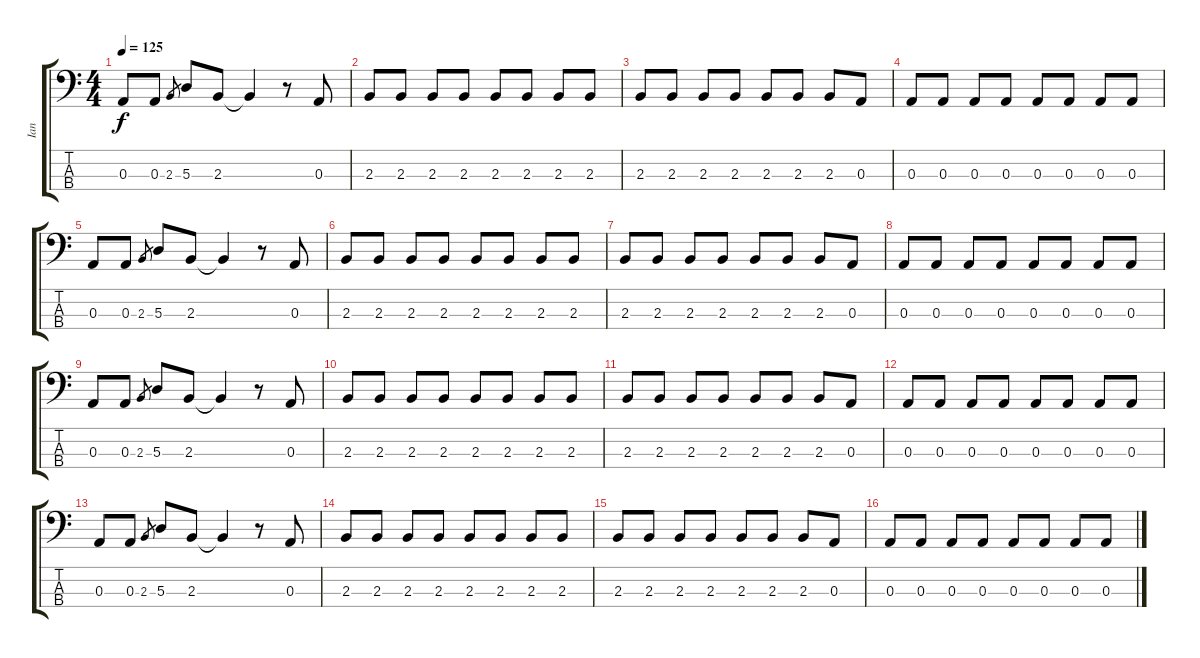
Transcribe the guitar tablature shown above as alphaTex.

\track ("Ian" "Ian") {instrument electricbassfinger}
\staff {score tabs}
\tuning (G2 D2 A1 E1) {hide}
\ts (4 4)
\tempo 125
\clef f4
\ks c
0.3.8{dy f} 0.3.8 2.3.8{gr} 5.3.8 2.3.8 2.3{t}.4 r.8 0.3.8 |
2.3.8 2.3.8 2.3.8 2.3.8 2.3.8 2.3.8 2.3.8 2.3.8 |
2.3.8 2.3.8 2.3.8 2.3.8 2.3.8 2.3.8 2.3.8 0.3.8 |
0.3.8 0.3.8 0.3.8 0.3.8 0.3.8 0.3.8 0.3.8 0.3.8 |
0.3.8 0.3.8 2.3.8{gr} 5.3.8 2.3.8 2.3{t}.4 r.8 0.3.8 |
2.3.8 2.3.8 2.3.8 2.3.8 2.3.8 2.3.8 2.3.8 2.3.8 |
2.3.8 2.3.8 2.3.8 2.3.8 2.3.8 2.3.8 2.3.8 0.3.8 |
0.3.8 0.3.8 0.3.8 0.3.8 0.3.8 0.3.8 0.3.8 0.3.8 |
0.3.8 0.3.8 2.3.8{gr} 5.3.8 2.3.8 2.3{t}.4 r.8 0.3.8 |
2.3.8 2.3.8 2.3.8 2.3.8 2.3.8 2.3.8 2.3.8 2.3.8 |
2.3.8 2.3.8 2.3.8 2.3.8 2.3.8 2.3.8 2.3.8 0.3.8 |
0.3.8 0.3.8 0.3.8 0.3.8 0.3.8 0.3.8 0.3.8 0.3.8 |
0.3.8 0.3.8 2.3.8{gr} 5.3.8 2.3.8 2.3{t}.4 r.8 0.3.8 |
2.3.8 2.3.8 2.3.8 2.3.8 2.3.8 2.3.8 2.3.8 2.3.8 |
2.3.8 2.3.8 2.3.8 2.3.8 2.3.8 2.3.8 2.3.8 0.3.8 |
0.3.8 0.3.8 0.3.8 0.3.8 0.3.8 0.3.8 0.3.8 0.3.8
